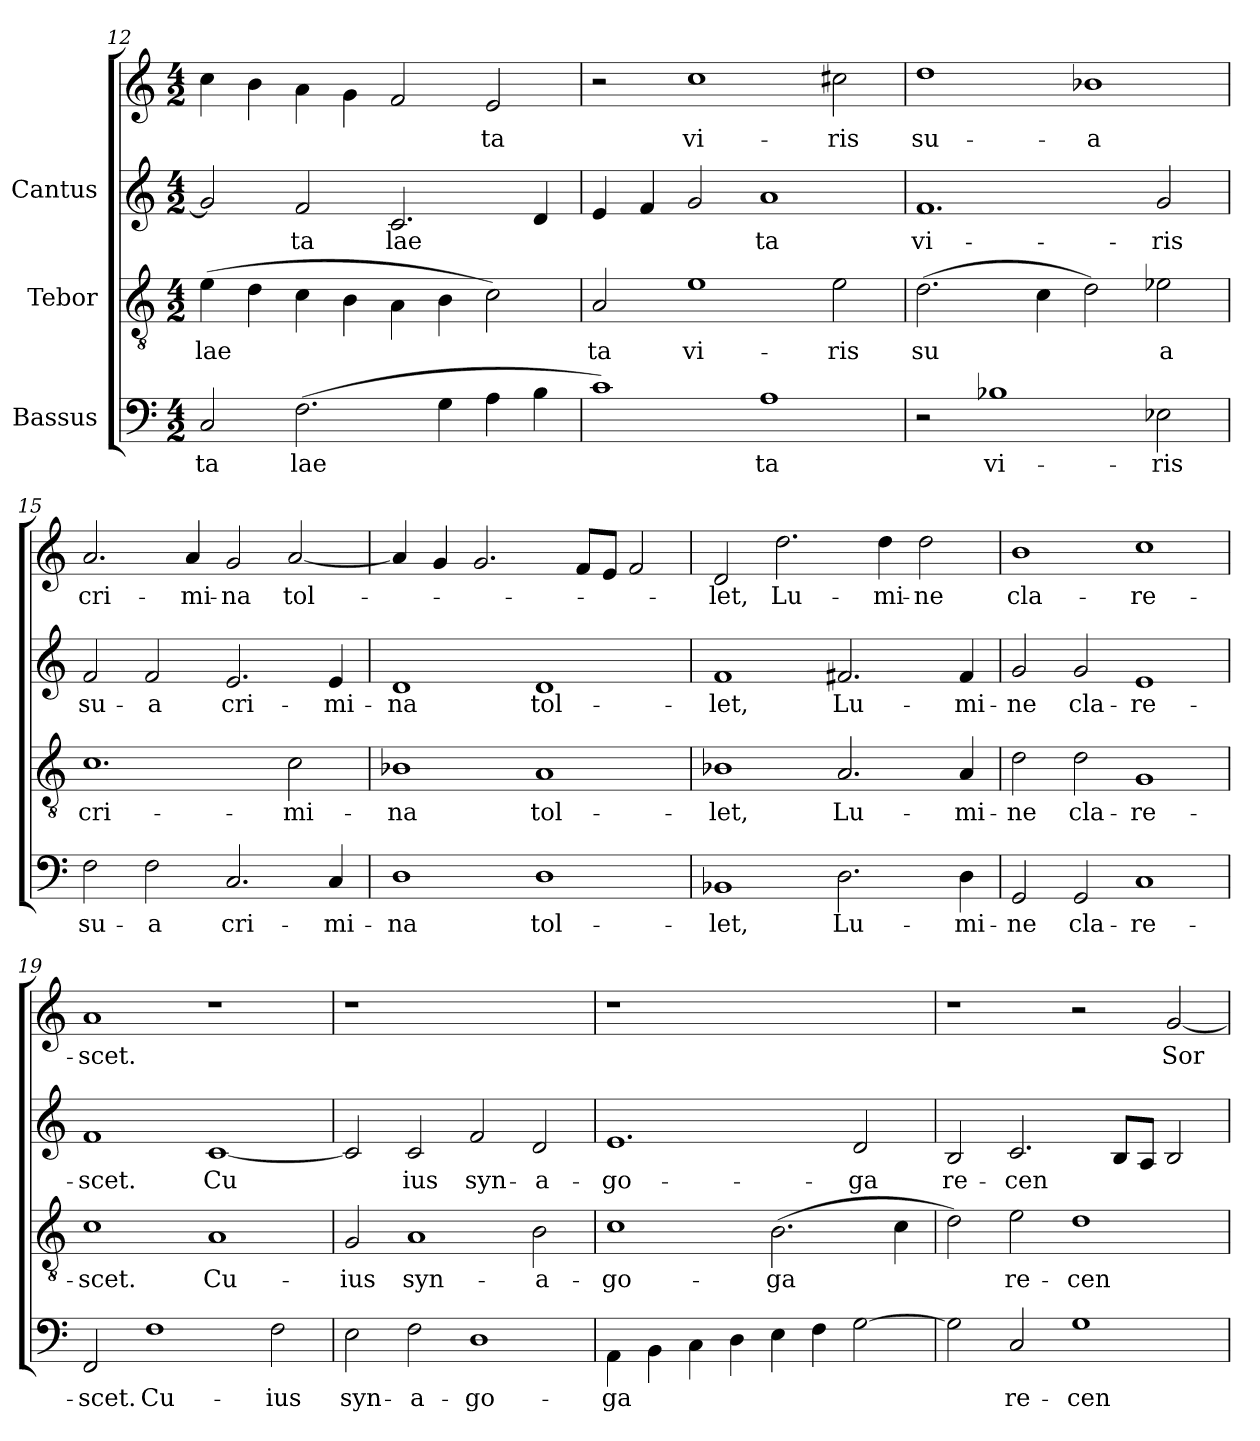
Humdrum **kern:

**kern	**text	**kern	**text	**kern	**text	**kern	**text
*part3	*part3	*part2	*part2	*part1	*part1	*part1	*part1
*staff4	*staff4	*staff3	*staff3	*staff2	*staff2	*staff1	*staff1
*I"Bassus	*	*I"Tebor	*	*I"Cantus	*	*	*
!!LO:PB:g=z
*clefF4	*	*clefGv2	*	*clefG2	*	*clefG2	*
*M4/2	*	*M4/2	*	*M4/2	*	*M4/2	*
=12	=12	=12	=12	=12	=12	=12	=12
!	!LO:LY:b:cj	!	!LO:LY:b:cj	!	!LO:LY:b:cj	!	!LO:LY:b:cj
2C/	-ta	(>4e\	lae-	2g/]	.	4cc\	-
!	!	!	!LO:LY:b:cj	!	!	!	!LO:LY:b:cj
.	.	4d\	--	.	.	4b\	.
!	!LO:LY:b:cj	!	!LO:LY:b:cj	!	!LO:LY:b:cj	!	!LO:LY:b:cj
(>2.F\	lae-	4c\	--	2f/	ta	4a\	.
!	!	!	!LO:LY:b:cj	!	!	!	!LO:LY:b:cj
.	.	4B\	--	.	.	4g\	.
!	!	!	!LO:LY:b:cj	!	!LO:LY:b:cj	!	!LO:LY:b:cj
.	.	4A\	--	2.c/	lae-	2f/	.
!	!LO:LY:b:cj	!	!LO:LY:b:cj	!	!	!	!
4G\	--	4B\	--	.	.	.	.
!	!LO:LY:b:cj	!	!LO:LY:b:cj	!	!	!	!LO:LY:b:cj
4A\	--	2c\)	--	.	.	2e/	ta
!	!LO:LY:b:cj	!	!	!	!LO:LY:b:cj	!	!
4B\	--	.	.	4d/	--	.	.
=13	=13	=13	=13	=13	=13	=13	=13
!	!LO:LY:b:cj	!	!LO:LY:b:cj	!	!LO:LY:b:cj	!	!
1c)	-	2A/	-ta	4e/	.	2r	.
!	!	!	!	!	!LO:LY:b:cj	!	!
.	.	.	.	4f/	.	.	.
!	!	!	!LO:LY:b:cj	!	!LO:LY:b:cj	!	!LO:LY:b:cj
.	.	1e	vi-	2g/	.	1cc	-vi-
!	!LO:LY:b:cj	!	!	!	!LO:LY:b:cj	!	!
1A	ta	.	.	1a	ta	.	.
!	!	!	!LO:LY:b:cj	!	!	!	!LO:LY:b:cj
.	.	2e\	-ris	.	.	2cc#X\	-ris
!!LO:LB:g=z
=14	=14	=14	=14	=14	=14	=14	=14
!	!	!	!LO:LY:b:cj	!	!LO:LY:b:cj	!	!LO:LY:b:cj
2r	.	(>2.d\	su-	1.f	vi-	1dd	su-
!	!LO:LY:b:cj	!	!	!	!	!	!
1B-X	vi-	.	.	.	.	.	.
!	!	!	!LO:LY:b:cj	!	!	!	!
.	.	4c\	-	.	.	.	.
!	!	!	!LO:LY:b:cj	!	!	!	!LO:LY:b:cj
.	.	2d\)	.	.	.	1b-X	-a
!	!LO:LY:b:cj	!	!LO:LY:b:cj	!	!LO:LY:b:cj	!	!
2E-X\	-ris	2e-X\	a	2g/	-ris	.	.
=15	=15	=15	=15	=15	=15	=15	=15
!	!LO:LY:b:cj	!	!LO:LY:b:cj	!	!LO:LY:b:cj	!	!LO:LY:b:cj
2F\	su-	1.c	cri-	2f/	-su-	2.a/	cri-
!	!LO:LY:b:cj	!	!	!	!LO:LY:b:cj	!	!
2F\	-a	.	.	2f/	-a	.	.
!	!	!	!	!	!	!	!LO:LY:b:cj
.	.	.	.	.	.	4a/	-mi-
!	!LO:LY:b:cj	!	!	!	!LO:LY:b:cj	!	!LO:LY:b:cj
2.C/	cri-	.	.	2.e/	cri-	2g/	-na
!	!	!	!LO:LY:b:cj	!	!	!	!LO:LY:b:cj
.	.	2c\	-mi-	.	.	[<2a/	tol-
!	!LO:LY:b:cj	!	!	!	!LO:LY:b:cj	!	!
4C/	-mi-	.	.	4e/	-mi-	.	.
=16	=16	=16	=16	=16	=16	=16	=16
!	!LO:LY:b:cj	!	!LO:LY:b:cj	!	!LO:LY:b:cj	!	!
1D	-na	1B-X	-na	1d	-na	4a/]	.
.	.	.	.	.	.	4g/	.
.	.	.	.	.	.	2.g/	.
!	!LO:LY:b:cj	!	!LO:LY:b:cj	!	!LO:LY:b:cj	!	!
1D	tol-	1A	tol-	1d	tol-	.	.
.	.	.	.	.	.	8f/L	.
.	.	.	.	.	.	8e/J	.
.	.	.	.	.	.	2f/	.
=17	=17	=17	=17	=17	=17	=17	=17
!	!LO:LY:b:cj	!	!LO:LY:b:cj	!	!LO:LY:b:cj	!	!LO:LY:b:cj
1BB-X	-let,	1B-X	-let,	1f	let,	2d/	-let,
!	!	!	!	!	!	!	!LO:LY:b:cj
.	.	.	.	.	.	2.dd\	Lu-
!	!LO:LY:b:cj	!	!LO:LY:b:cj	!	!LO:LY:b:cj	!	!
2.D\	Lu-	2.A/	Lu-	2.f#X/	Lu-	.	.
!	!	!	!	!	!	!	!LO:LY:b:cj
.	.	.	.	.	.	4dd\	-mi-
!	!	!	!	!	!	!	!LO:LY:b:cj
.	.	.	.	.	.	2dd\	-ne
!	!LO:LY:b:cj	!	!LO:LY:b:cj	!	!LO:LY:b:cj	!	!
4D\	-mi-	4A/	-mi-	4f#/	-mi-	.	.
!!LO:LB:g=z
=18	=18	=18	=18	=18	=18	=18	=18
!	!LO:LY:b:cj	!	!LO:LY:b:cj	!	!LO:LY:b:cj	!	!LO:LY:b:cj
2GG/	-ne	2d\	-ne	2g/	-ne	1b	-cla-
!	!LO:LY:b:cj	!	!LO:LY:b:cj	!	!LO:LY:b:cj	!	!
2GG/	cla-	2d\	cla-	2g/	cla-	.	.
!	!LO:LY:b:cj	!	!LO:LY:b:cj	!	!LO:LY:b:cj	!	!LO:LY:b:cj
1C	-re-	1G	-re-	1e	-re-	1cc	-re-
=19	=19	=19	=19	=19	=19	=19	=19
!	!LO:LY:b:cj	!	!LO:LY:b:cj	!	!LO:LY:b:cj	!	!LO:LY:b:cj
2FF/	-scet.	1c	-scet.	1f	scet.	1a	-scet.
!	!LO:LY:b:cj	!	!	!	!	!	!
1F	Cu-	.	.	.	.	.	.
!	!	!	!LO:LY:b:cj	!	!LO:LY:b:cj	!	!
.	.	1A	Cu-	[<1c	Cu-	1r	.
!	!LO:LY:b:cj	!	!	!	!	!	!
2F\	-ius	.	.	.	.	.	.
!!LO:PB:g=z
=20	=20	=20	=20	=20	=20	=20	=20
!	!LO:LY:b:cj	!	!LO:LY:b:cj	!	!LO:LY:b:cj	!	!
2E\	syn-	2G/	-ius	2c/]	-	1r	.
!	!LO:LY:b:cj	!	!LO:LY:b:cj	!	!LO:LY:b:cj	!	!
2F\	-a-	1A	syn-	2c/	ius	.	.
!	!LO:LY:b:cj	!	!	!	!LO:LY:b:cj	!	!
1D	-go-	.	.	2f/	syn-	1ryy	.
!	!	!	!LO:LY:b:cj	!	!LO:LY:b:cj	!	!
.	.	2B\	-a-	2d/	-a-	.	.
=21	=21	=21	=21	=21	=21	=21	=21
!	!LO:LY:b:cj	!	!LO:LY:b:cj	!	!LO:LY:b:cj	!	!
4AA\	-ga	1c	-go-	1.e	-go-	1r	.
!	!LO:LY:b:cj	!	!	!	!	!	!
4BB\	.	.	.	.	.	.	.
!	!LO:LY:b:cj	!	!	!	!	!	!
4C\	.	.	.	.	.	.	.
!	!LO:LY:b:cj	!	!	!	!	!	!
4D\	.	.	.	.	.	.	.
!	!LO:LY:b:cj	!	!LO:LY:b:cj	!	!	!	!
4E\	.	(>2.B\	-ga	.	.	1ryy	.
!	!LO:LY:b:cj	!	!	!	!	!	!
4F\	.	.	.	.	.	.	.
!	!LO:LY:b:cj	!	!	!	!LO:LY:b:cj	!	!
[>2G\	.	.	.	2d/	-ga	.	.
!	!	!	!LO:LY:b:cj	!	!	!	!
.	.	4c\	.	.	.	.	.
=22	=22	=22	=22	=22	=22	=22	=22
!	!LO:LY:b:cj	!	!LO:LY:b:cj	!	!LO:LY:b:cj	!	!
2G\]	.	2d\)	.	2B/	-re-	1r	.
!	!LO:LY:b:cj	!	!LO:LY:b:cj	!	!LO:LY:b:cj	!	!
2C/	re-	2e\	re-	2.c/	-cen-	.	.
!	!LO:LY:b:cj	!	!LO:LY:b:cj	!	!	!	!
1G	-cen-	1d	-cen-	.	.	2r	.
!	!	!	!	!	!LO:LY:b:cj	!	!
.	.	.	.	8B/L	--	.	.
!	!	!	!	!	!LO:LY:b:cj	!	!
.	.	.	.	8A/J	--	.	.
!	!	!	!	!	!LO:LY:b:cj	!	!LO:LY:b:cj
.	.	.	.	2B/	--	[<2g/	Sor-
=	=	=	=	=	=	=	=
*-	*-	*-	*-	*-	*-	*-	*-
